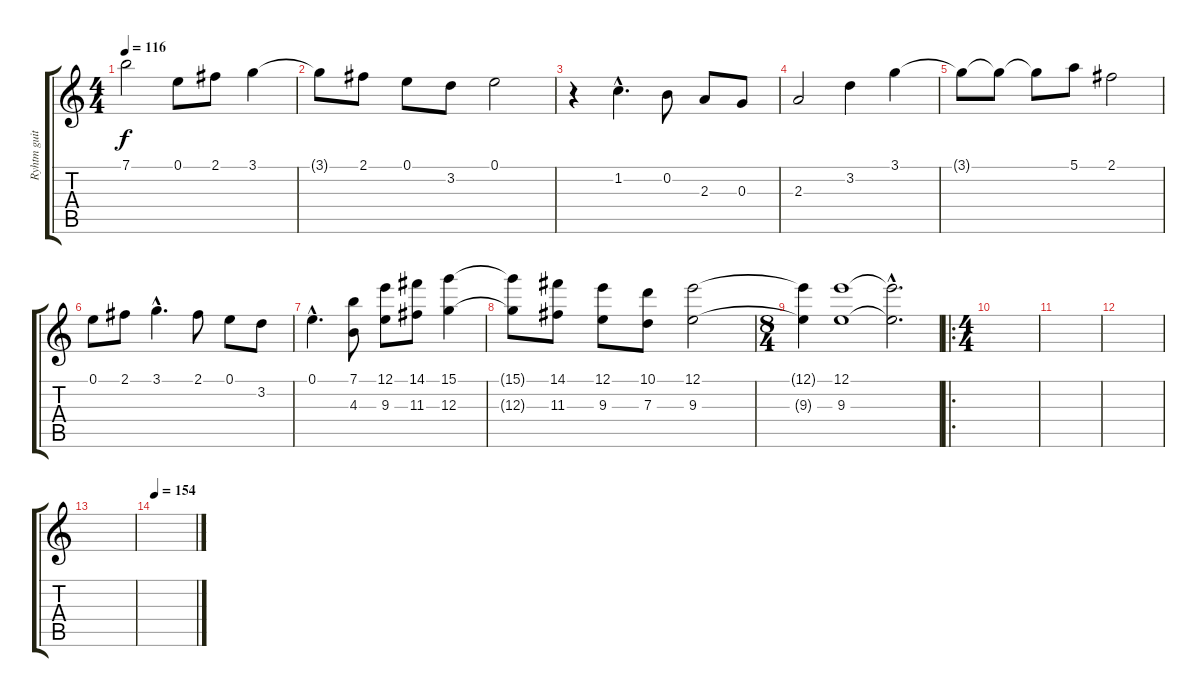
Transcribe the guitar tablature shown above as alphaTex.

\track ("Ryhtm guitar" "Ryhtm guit") {instrument distortionguitar}
\staff {score tabs}
\tuning (E4 B3 G3 D3 A2 E2) {hide}
\ts (4 4)
\tempo 116
\clef g2
\ks c
7.1.2{dy f} 0.1.8 2.1.8 3.1.4 |
3.1{t}.8 2.1.8 0.1.8 3.2.8 0.1.2 |
r.4 1.2{hac}.4{d} 0.2.8 2.3.8 0.3.8 |
2.3.2 3.2.4 3.1.4 |
3.1{t}.8 3.1{t}.8 3.1{t}.8 5.1.8 2.1.2 |
0.1.8 2.1.8 3.1{hac}.4{d} 2.1.8 0.1.8 3.2.8 |
0.1{hac}.4{d} (7.1 4.3).8 (12.1 9.3).8 (14.1 11.3).8 (15.1 12.3).4 |
(15.1{t} 12.3{t}).8 (14.1 11.3).8 (12.1 9.3).8 (10.1 7.3).8 (12.1 9.3).2 |
\ts (8 4)
(12.1{t} 9.3{t}).4 (12.1 9.3).1 (12.1{hac t} 9.3{hac t}).2{d} |
\ro
\ts (4 4)
|
|
|
|
\tempo 154
